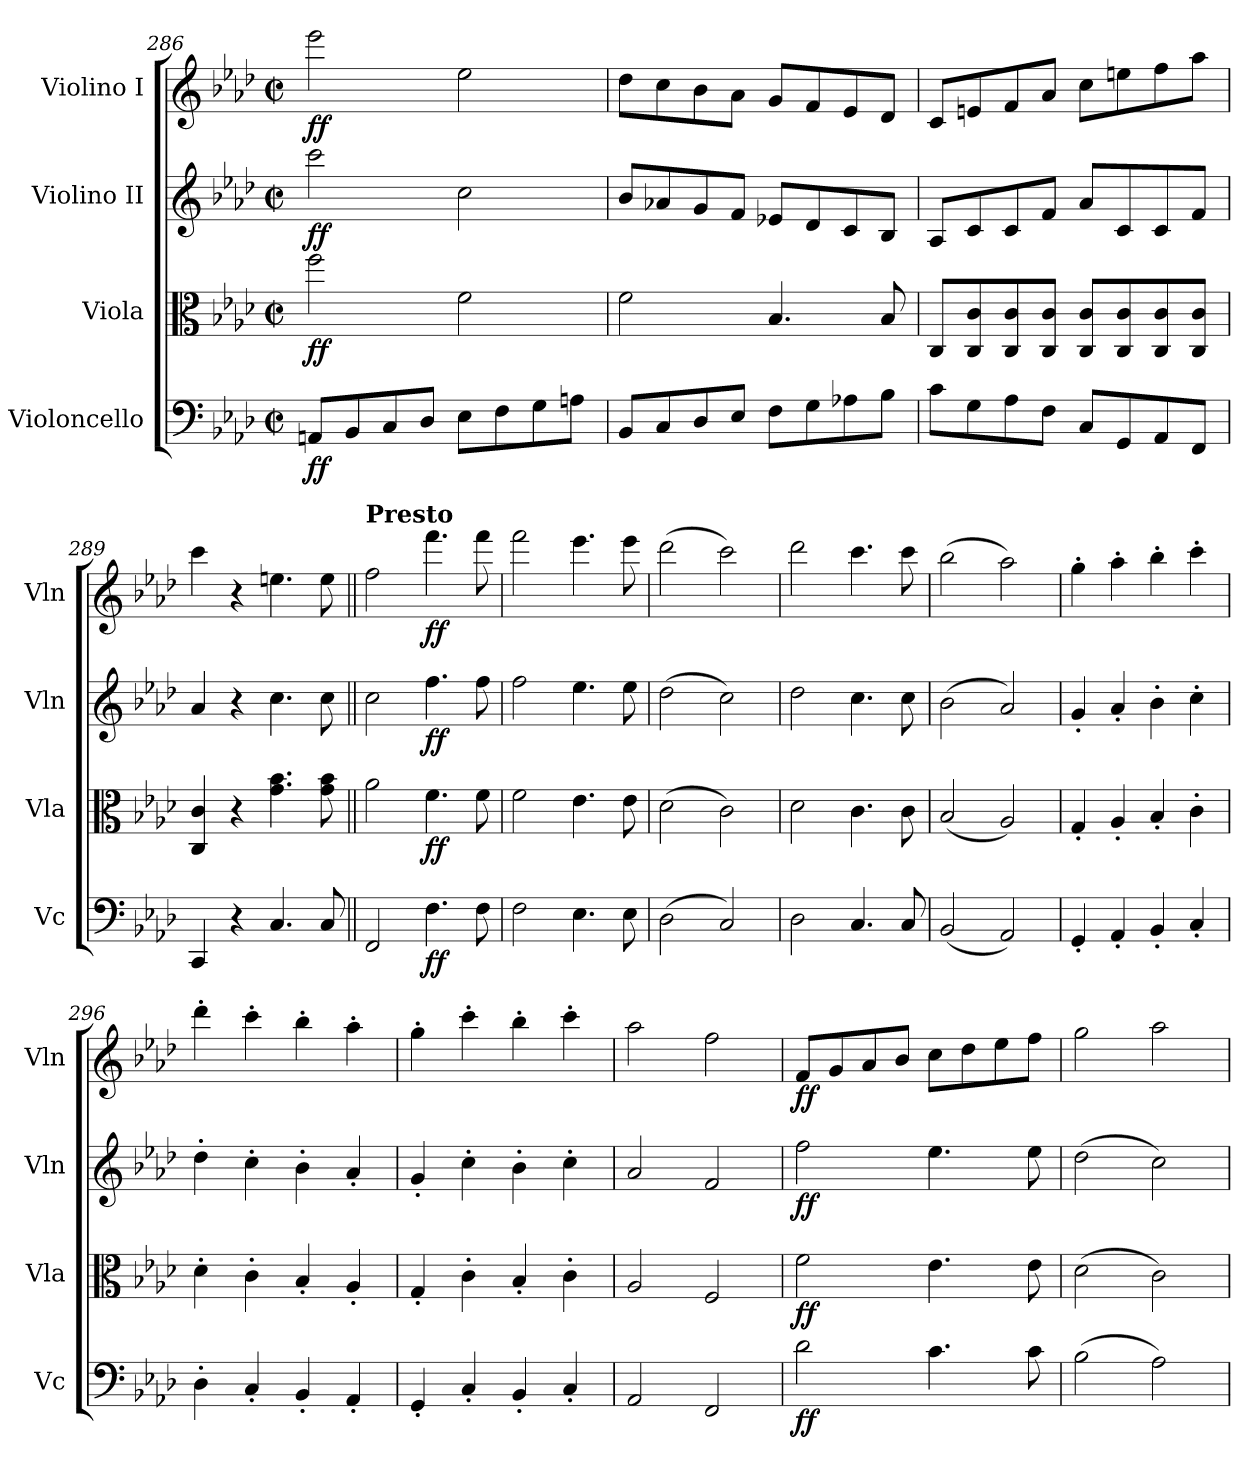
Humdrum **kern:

**kern	**dynam	**kern	**dynam	**kern	**dynam	**kern	**dynam
*part4	*part4	*part3	*part3	*part2	*part2	*part1	*part1
*staff4	*staff4	*staff3	*staff3	*staff2	*staff2	*staff1	*staff1
*I"Violoncello	*	*I"Viola	*	*I"Violino II	*	*I"Violino I	*
*I'Vc	*	*I'Vla	*	*I'Vln	*	*I'Vln	*
*clefF4	*	*clefC3	*	*clefG2	*	*clefG2	*
*k[b-e-a-d-]	*	*k[b-e-a-d-]	*	*k[b-e-a-d-]	*	*k[b-e-a-d-]	*
*M2/2	*	*M2/2	*	*M2/2	*	*M2/2	*
*met(c|)	*	*met(c|)	*	*met(c|)	*	*met(c|)	*
=286	=286	=286	=286	=286	=286	=286	=286
!	!LO:DY:b	!	!LO:DY:b	!	!LO:DY:b	!	!LO:DY:b
8AAn/L	ff	2ff\	ff	2ccc\	ff	2eee-\	ff
8BB-/	.	.	.	.	.	.	.
8C/	.	.	.	.	.	.	.
8D-/J	.	.	.	.	.	.	.
8E-\L	.	2f\	.	2cc\	.	2ee-\	.
8F\	.	.	.	.	.	.	.
8G\	.	.	.	.	.	.	.
8An\J	.	.	.	.	.	.	.
!!LO:LB:g=z
=287	=287	=287	=287	=287	=287	=287	=287
8BB-/L	.	2f\	.	8b-/L	.	8dd-\L	.
8C/	.	.	.	8a-X/	.	8cc\	.
8D-/	.	.	.	8g/	.	8b-\	.
8E-/J	.	.	.	8f/J	.	8a-\J	.
8F\L	.	4.B-/	.	8e-X/L	.	8g/L	.
8G\	.	.	.	8d-/	.	8f/	.
8A-X\	.	.	.	8c/	.	8e-/	.
8B-\J	.	8B-/	.	8B-/J	.	8d-/J	.
=288	=288	=288	=288	=288	=288	=288	=288
8c\L	.	8C/L	.	8A-/L	.	8c/L	.
8G\	.	8C/ 8c/	.	8c/	.	8en/	.
8A-\	.	8C/ 8c/	.	8c/	.	8f/	.
8F\J	.	8C/ 8c/J	.	8f/J	.	8a-/J	.
8C/L	.	8C/ 8c/L	.	8a-/L	.	8cc\L	.
8GG/	.	8C/ 8c/	.	8c/	.	8een\	.
8AA-/	.	8C/ 8c/	.	8c/	.	8ff\	.
8FF/J	.	8C/ 8c/J	.	8f/J	.	8aa-\J	.
=289	=289	=289	=289	=289	=289	=289	=289
4CC/	.	4C/ 4c/	.	4a-/	.	4ccc\	.
4r	.	4r	.	4r	.	4r	.
4.C/	.	4.g\ 4.b-\	.	4.cc\	.	4.een\	.
8C/	.	8g\ 8b-\	.	8cc\	.	8ee\	.
=290||	=290||	=290||	=290||	=290||	=290||	=290||	=290||
!	!	!	!	!	!	!LO:TX:a:B:t=Presto	!
2FF/	.	2a-\	.	2cc\	.	2ff\	.
!	!LO:DY:b	!	!LO:DY:b	!	!LO:DY:b	!	!LO:DY:b
4.F\	ff	4.f\	ff	4.ff\	ff	4.fff\	ff
8F\	.	8f\	.	8ff\	.	8fff\	.
=291	=291	=291	=291	=291	=291	=291	=291
2F\	.	2f\	.	2ff\	.	2fff\	.
4.E-\	.	4.e-\	.	4.ee-\	.	4.eee-\	.
8E-\	.	8e-\	.	8ee-\	.	8eee-\	.
=292	=292	=292	=292	=292	=292	=292	=292
(2D-\	.	(2d-\	.	(2dd-\	.	(2ddd-\	.
2C/)	.	2c\)	.	2cc\)	.	2ccc\)	.
!!LO:LB:g=z
=293	=293	=293	=293	=293	=293	=293	=293
2D-\	.	2d-\	.	2dd-\	.	2ddd-\	.
4.C/	.	4.c\	.	4.cc\	.	4.ccc\	.
8C/	.	8c\	.	8cc\	.	8ccc\	.
=294	=294	=294	=294	=294	=294	=294	=294
(2BB-/	.	(2B-/	.	(2b-\	.	(2bb-\	.
2AA-/)	.	2A-/)	.	2a-/)	.	2aa-\)	.
=295	=295	=295	=295	=295	=295	=295	=295
4GG'/	.	4G'/	.	4g'/	.	4gg'\	.
4AA-'/	.	4A-'/	.	4a-'/	.	4aa-'\	.
4BB-'/	.	4B-'/	.	4b-'\	.	4bb-'\	.
4C'/	.	4c'\	.	4cc'\	.	4ccc'\	.
=296	=296	=296	=296	=296	=296	=296	=296
4D-'\	.	4d-'\	.	4dd-'\	.	4ddd-'\	.
4C'/	.	4c'\	.	4cc'\	.	4ccc'\	.
4BB-'/	.	4B-'/	.	4b-'\	.	4bb-'\	.
4AA-'/	.	4A-'/	.	4a-'/	.	4aa-'\	.
=297	=297	=297	=297	=297	=297	=297	=297
4GG'/	.	4G'/	.	4g'/	.	4gg'\	.
4C'/	.	4c'\	.	4cc'\	.	4ccc'\	.
4BB-'/	.	4B-'/	.	4b-'\	.	4bb-'\	.
4C'/	.	4c'\	.	4cc'\	.	4ccc'\	.
=298	=298	=298	=298	=298	=298	=298	=298
2AA-/	.	2A-/	.	2a-/	.	2aa-\	.
2FF/	.	2F/	.	2f/	.	2ff\	.
=299	=299	=299	=299	=299	=299	=299	=299
!	!LO:DY:b	!	!LO:DY:b	!	!LO:DY:b	!	!LO:DY:b
2d-\	ff	2f\	ff	2ff\	ff	8f/L	ff
.	.	.	.	.	.	8g/	.
.	.	.	.	.	.	8a-/	.
.	.	.	.	.	.	8b-/J	.
4.c\	.	4.e-\	.	4.ee-\	.	8cc\L	.
.	.	.	.	.	.	8dd-\	.
.	.	.	.	.	.	8ee-\	.
8c\	.	8e-\	.	8ee-\	.	8ff\J	.
=300	=300	=300	=300	=300	=300	=300	=300
(2B-\	.	(2d-\	.	(2dd-\	.	2gg\	.
2A-\)	.	2c\)	.	2cc\)	.	2aa-\	.
=	=	=	=	=	=	=	=
*-	*-	*-	*-	*-	*-	*-	*-
